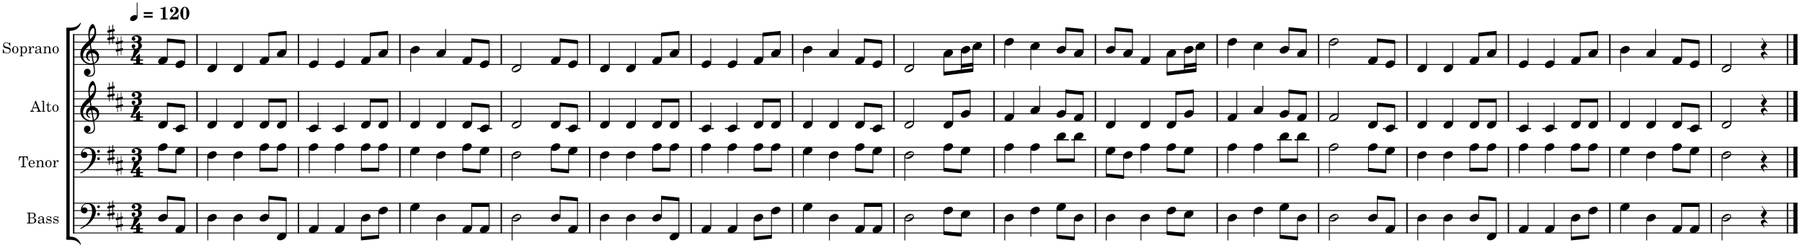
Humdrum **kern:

**kern	**kern	**kern	**kern
*part4	*part3	*part2	*part1
*staff4	*staff3	*staff2	*staff1
*I"Bass	*I"Tenor	*I"Alto	*I"Soprano
*I'B.	*I'T.	*I'A.	*I'S.
*clefF4	*clefF4	*clefG2	*clefG2
*k[f#c#]	*k[f#c#]	*k[f#c#]	*k[f#c#]
*M3/4	*M3/4	*M3/4	*M3/4
*MM120	*MM120	*MM120	*MM120
=	=	=	=
8D/L	8A\L	8d/L	8f#/L
8AA/J	8G\J	8c#/J	8e/J
=1	=1	=1	=1
4D\	4F#\	4d/	4d/
4D\	4F#\	4d/	4d/
8D/L	8A\L	8d/L	8f#/L
8FF#/J	8A\J	8d/J	8a/J
=2	=2	=2	=2
4AA/	4A\	4c#/	4e/
4AA/	4A\	4c#/	4e/
8D\L	8A\L	8d/L	8f#/L
8F#\J	8A\J	8d/J	8a/J
=3	=3	=3	=3
4G\	4G\	4d/	4b\
4D\	4F#\	4d/	4a/
8AA/L	8A\L	8d/L	8f#/L
8AA/J	8G\J	8c#/J	8e/J
=4	=4	=4	=4
2D\	2F#\	2d/	2d/
8D/L	8A\L	8d/L	8f#/L
8AA/J	8G\J	8c#/J	8e/J
=5	=5	=5	=5
4D\	4F#\	4d/	4d/
4D\	4F#\	4d/	4d/
8D/L	8A\L	8d/L	8f#/L
8FF#/J	8A\J	8d/J	8a/J
=6	=6	=6	=6
4AA/	4A\	4c#/	4e/
4AA/	4A\	4c#/	4e/
8D\L	8A\L	8d/L	8f#/L
8F#\J	8A\J	8d/J	8a/J
=7	=7	=7	=7
4G\	4G\	4d/	4b\
4D\	4F#\	4d/	4a/
8AA/L	8A\L	8d/L	8f#/L
8AA/J	8G\J	8c#/J	8e/J
=8	=8	=8	=8
2D\	2F#\	2d/	2d/
8F#\L	8A\L	8d/L	8a\L
8E\J	8G\J	8g/J	16b\L
.	.	.	16cc#\JJ
=9	=9	=9	=9
4D\	4A\	4f#/	4dd\
4F#\	4A\	4a/	4cc#\
8G\L	8d\L	8g/L	8b/L
8D\J	8d\J	8f#/J	8a/J
=10	=10	=10	=10
4D\	8G\L	4d/	8b/L
.	8F#\J	.	8a/J
4D\	4A\	4d/	4f#/
8F#\L	8A\L	8d/L	8a\L
8E\J	8G\J	8g/J	16b\L
.	.	.	16cc#\JJ
=11	=11	=11	=11
4D\	4A\	4f#/	4dd\
4F#\	4A\	4a/	4cc#\
8G\L	8d\L	8g/L	8b/L
8D\J	8d\J	8f#/J	8a/J
=12	=12	=12	=12
2D\	2A\	2f#/	2dd\
8D/L	8A\L	8d/L	8f#/L
8AA/J	8G\J	8c#/J	8e/J
=13	=13	=13	=13
4D\	4F#\	4d/	4d/
4D\	4F#\	4d/	4d/
8D/L	8A\L	8d/L	8f#/L
8FF#/J	8A\J	8d/J	8a/J
=14	=14	=14	=14
4AA/	4A\	4c#/	4e/
4AA/	4A\	4c#/	4e/
8D\L	8A\L	8d/L	8f#/L
8F#\J	8A\J	8d/J	8a/J
=15	=15	=15	=15
4G\	4G\	4d/	4b\
4D\	4F#\	4d/	4a/
8AA/L	8A\L	8d/L	8f#/L
8AA/J	8G\J	8c#/J	8e/J
=16	=16	=16	=16
2D\	2F#\	2d/	2d/
4r	4r	4r	4r
==	==	==	==
*-	*-	*-	*-
